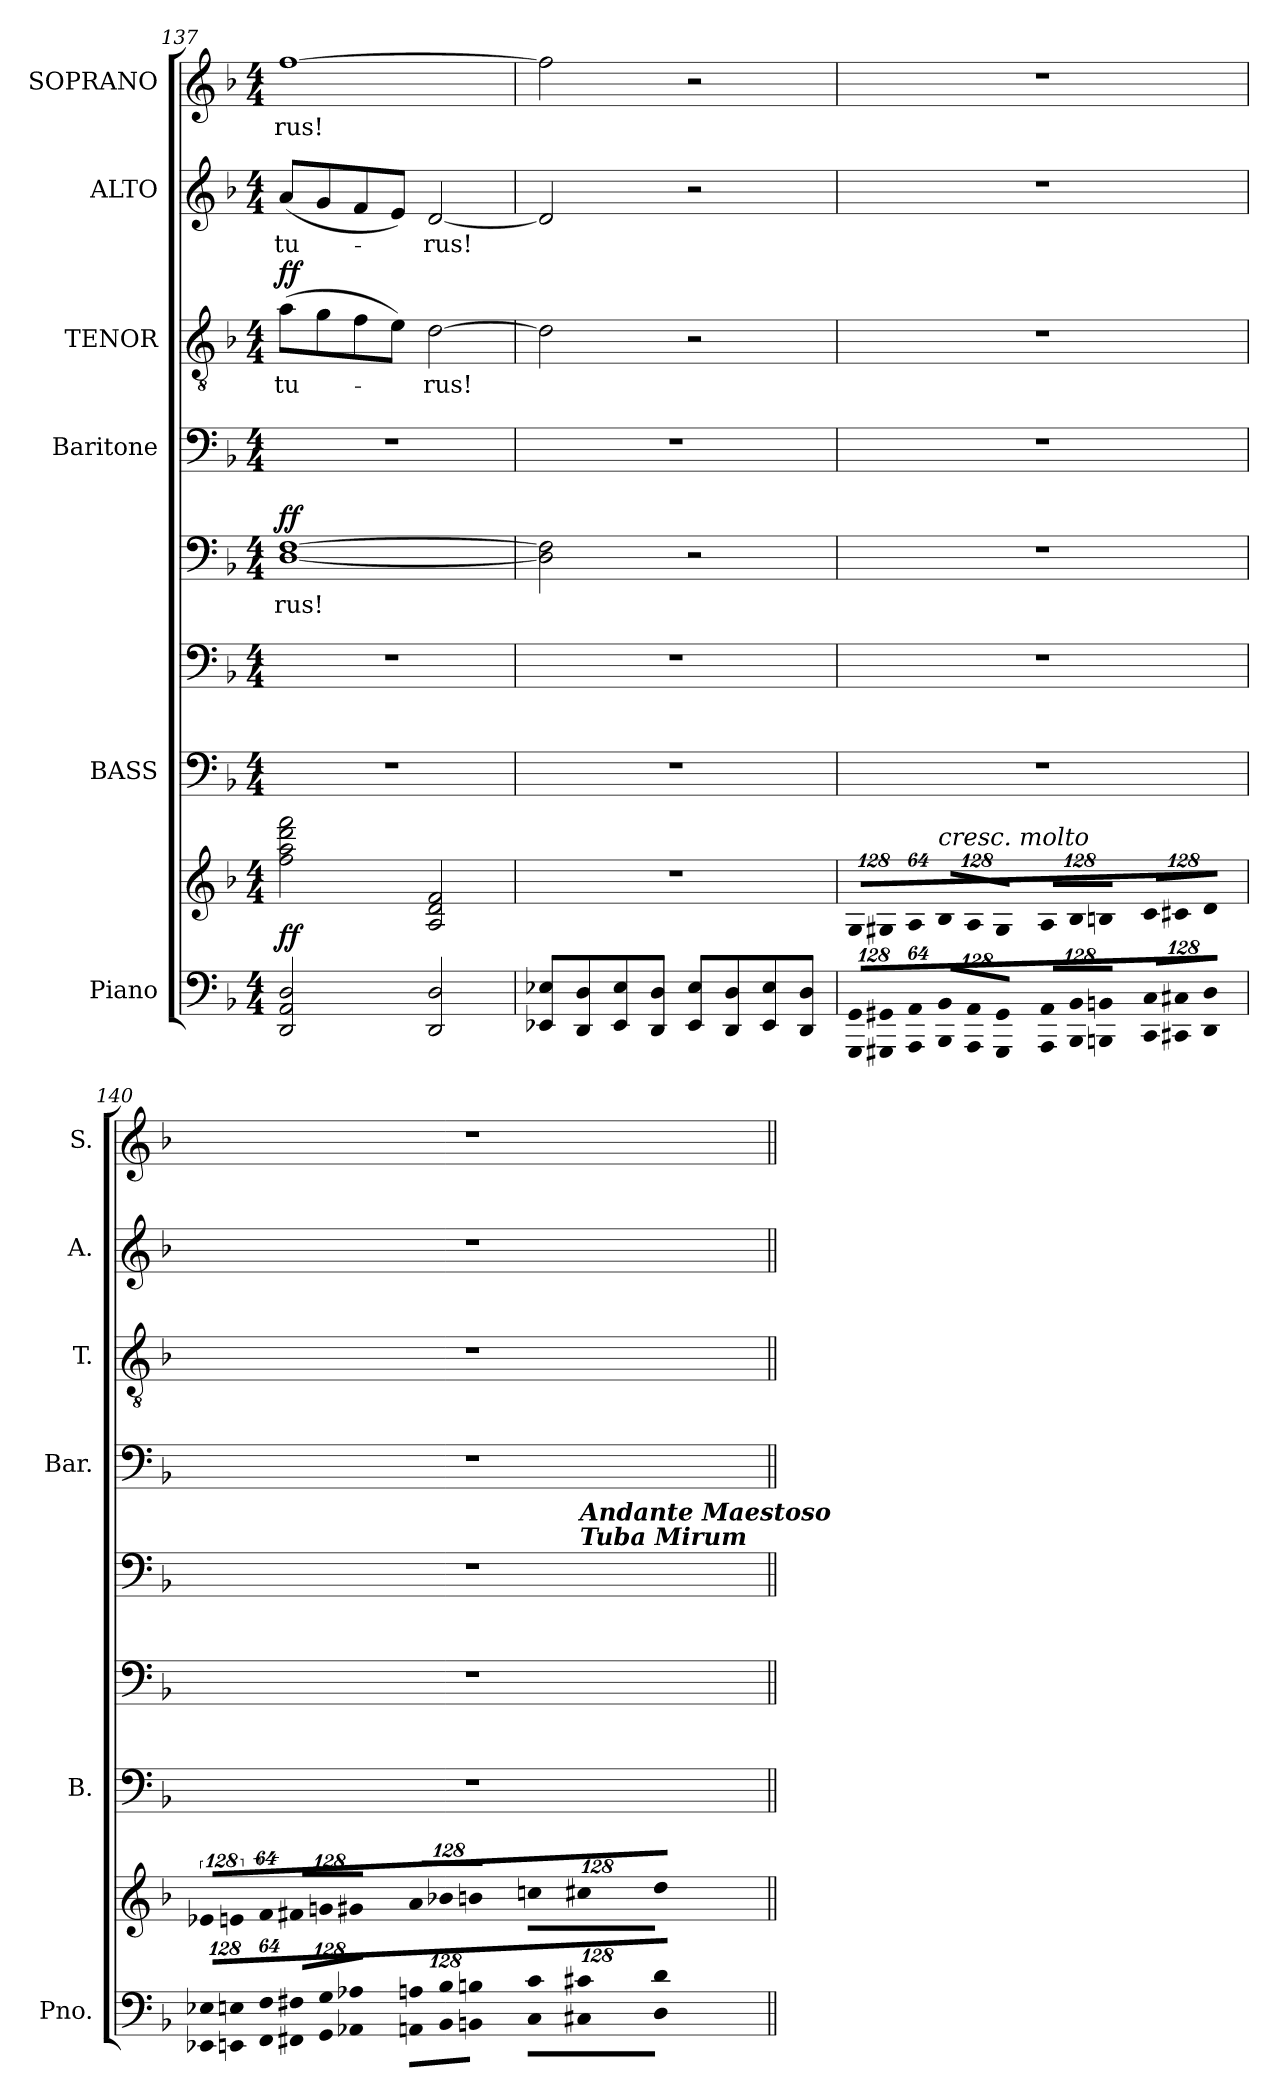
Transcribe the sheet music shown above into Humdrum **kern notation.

**kern	**kern	**dynam	**kern	**kern	**kern	**text	**dynam	**kern	**kern	**text	**dynam	**kern	**text	**kern	**text
*part6	*part6	*part6	*part5	*part5	*part5	*part5	*part5	*part4	*part3	*part3	*part3	*part2	*part2	*part1	*part1
*staff9	*staff8	*staff8/9	*staff7	*staff6	*staff5	*staff5	*staff5/6/7	*staff4	*staff3	*staff3	*staff3	*staff2	*staff2	*staff1	*staff1
*I"Piano	*	*	*I"BASS	*	*	*	*	*I"Baritone	*I"TENOR	*	*	*I"ALTO	*	*I"SOPRANO	*
*I'Pno.	*	*	*I'B.	*	*	*	*	*I'Bar.	*I'T.	*	*	*I'A.	*	*I'S.	*
*clefF4	*clefG2	*	*clefF4	*clefF4	*clefF4	*	*	*clefF4	*clefGv2	*	*	*clefG2	*	*clefG2	*
*	*	*	*	*	*	*	*	*	*ITrd7c12	*	*	*	*	*	*
*k[b-]	*k[b-]	*	*k[b-]	*k[b-]	*k[b-]	*	*	*k[b-]	*k[b-]	*	*	*k[b-]	*	*k[b-]	*
*F:	*F:	*	*F:	*F:	*F:	*	*	*F:	*F:	*	*	*F:	*	*F:	*
*M4/4	*M4/4	*	*M4/4	*M4/4	*M4/4	*	*	*M4/4	*M4/4	*	*	*M4/4	*	*M4/4	*
=137	=137	=137	=137	=137	=137	=137	=137	=137	=137	=137	=137	=137	=137	=137	=137
!	!	!	!	!	!	!LO:LY:b:color=#000000	!	!	!	!	!	!	!	!	!
!	!	!	!	!	!	!	!	!	!	!LO:LY:b:color=#000000	!	!	!	!	!
!	!	!	!	!	!	!	!	!	!	!	!	!	!LO:LY:b:color=#000000	!	!
!	!	!	!	!	!	!	!	!	!	!	!	!	!	!	!LO:LY:b:color=#000000
2DDi/ 2AAi 2Di	2ffi\ 2aai 2dddi 2fffi	ff	1r	1r	[1Di [1Fi	-rus!	ff	1r	(8Ai\L	-tu-	ff	(8ai/L	-tu-	[1ffi	-rus!
.	.	.	.	.	.	.	.	.	8Gi\	.	.	8gi/	.	.	.
.	.	.	.	.	.	.	.	.	8Fi\	.	.	8fi/	.	.	.
.	.	.	.	.	.	.	.	.	8Ei\J)	.	.	8ei/J)	.	.	.
!	!	!	!	!	!	!	!	!	!	!LO:LY:b:color=#000000	!	!	!	!	!
!	!	!	!	!	!	!	!	!	!	!	!	!	!LO:LY:b:color=#000000	!	!
2DDi/ 2Di	2Ai/ 2di 2fi	] ]	.	.	.	.	.	.	[2Di\	-rus!	.	[2di/	-rus!	.	.
=138	=138	=138	=138	=138	=138	=138	=138	=138	=138	=138	=138	=138	=138	=138	=138
8EE-Xi/ 8E-XiL	1r	.	1r	1r	2Di\] 2Fi]	.	.	1r	2Di\]	.	.	2di/]	.	2ffi\]	.
8DDi/ 8Di	.	.	.	.	.	.	.	.	.	.	.	.	.	.	.
8EE-i/ 8E-i	.	.	.	.	.	.	.	.	.	.	.	.	.	.	.
8DDi/ 8DiJ	.	.	.	.	.	.	.	.	.	.	.	.	.	.	.
8EE-i/ 8E-iL	.	.	.	.	2r	.	.	.	2r	.	.	2r	.	2r	.
8DDi/ 8Di	.	.	.	.	.	.	.	.	.	.	.	.	.	.	.
8EE-i/ 8E-i	.	.	.	.	.	.	.	.	.	.	.	.	.	.	.
8DDi/ 8DiJ	.	.	.	.	.	.	.	.	.	.	.	.	.	.	.
=139	=139	=139	=139	=139	=139	=139	=139	=139	=139	=139	=139	=139	=139	=139	=139
*Xbrackettup	*	*	*	*	*	*	*	*	*	*	*	*	*	*	*
!LO:N:vis=8	!	!	!	!	!	!	!	!	!	!	!	!	!	!	!
*	*Xbrackettup	*	*	*	*	*	*	*	*	*	*	*	*	*	*
!	!LO:N:vis=8	!	!	!	!	!	!	!	!	!	!	!	!	!	!
1024%85GGGi/ 1024%85GGiL	1024%85Gi/L	.	1r	1r	1r	.	.	1r	1r	.	.	1r	.	1r	.
!LO:N:vis=8	!LO:N:vis=8	!	!	!	!	!	!	!	!	!	!	!	!	!	!
1024%85GGG#Xi/ 1024%85GG#Xi	1024%85G#Xi/	.	.	.	.	.	.	.	.	.	.	.	.	.	.
!LO:N:vis=8	!LO:N:vis=8	!	!	!	!	!	!	!	!	!	!	!	!	!	!
512%43AAAi/ 512%43AAiJ	512%43Ai/J	.	.	.	.	.	.	.	.	.	.	.	.	.	.
!	!LO:TX:a:i:t=cresc. molto	!	!	!	!	!	!	!	!	!	!	!	!	!	!
!LO:N:vis=8	!LO:N:vis=8	!	!	!	!	!	!	!	!	!	!	!	!	!	!
1024%85BBB-i/ 1024%85BB-iL	1024%85B-i/L	.	.	.	.	.	.	.	.	.	.	.	.	.	.
!LO:N:vis=8	!LO:N:vis=8	!	!	!	!	!	!	!	!	!	!	!	!	!	!
1024%85AAAi/ 1024%85AAi	1024%85Ai/	.	.	.	.	.	.	.	.	.	.	.	.	.	.
!LO:N:vis=8	!LO:N:vis=8	!	!	!	!	!	!	!	!	!	!	!	!	!	!
512%43GGG#i/ 512%43GG#iJ	512%43G#i/J	.	.	.	.	.	.	.	.	.	.	.	.	.	.
!LO:N:vis=8	!LO:N:vis=8	!	!	!	!	!	!	!	!	!	!	!	!	!	!
1024%85AAAi/ 1024%85AAiL	1024%85Ai/L	.	.	.	.	.	.	.	.	.	.	.	.	.	.
!LO:N:vis=8	!LO:N:vis=8	!	!	!	!	!	!	!	!	!	!	!	!	!	!
1024%85BBB-i/ 1024%85BB-i	1024%85B-i/	.	.	.	.	.	.	.	.	.	.	.	.	.	.
!LO:N:vis=8	!LO:N:vis=8	!	!	!	!	!	!	!	!	!	!	!	!	!	!
512%43BBBni/ 512%43BBniJ	512%43Bni/J	.	.	.	.	.	.	.	.	.	.	.	.	.	.
!LO:N:vis=8	!LO:N:vis=8	!	!	!	!	!	!	!	!	!	!	!	!	!	!
1024%85CCi/ 1024%85CiL	1024%85ci/L	.	.	.	.	.	.	.	.	.	.	.	.	.	.
!LO:N:vis=8	!LO:N:vis=8	!	!	!	!	!	!	!	!	!	!	!	!	!	!
1024%85CC#Xi/ 1024%85C#Xi	1024%85c#Xi/	.	.	.	.	.	.	.	.	.	.	.	.	.	.
!LO:N:vis=8	!LO:N:vis=8	!	!	!	!	!	!	!	!	!	!	!	!	!	!
512%43DDi/ 512%43DiJ	512%43di/J	.	.	.	.	.	.	.	.	.	.	.	.	.	.
!!LO:LB:g=z
=140	=140	=140	=140	=140	=140	=140	=140	=140	=140	=140	=140	=140	=140	=140	=140
!LO:N:vis=8	!	!	!	!	!	!	!	!	!	!	!	!	!	!	!
*	*brackettup	*	*	*	*	*	*	*	*	*	*	*	*	*	*
!	!LO:N:vis=8	!	!	!	!	!	!	!	!	!	!	!	!	!	!
*	*	*	*	*	*^	*	*	*	*	*	*	*	*	*	*
1024%85EE-Xi/ 1024%85E-XiL	1024%85e-Xi/L	.	1r	1r	1r	2ryy	.	.	1r	1r	.	.	1r	.	1r	.
!LO:N:vis=8	!LO:N:vis=8	!	!	!	!	!	!	!	!	!	!	!	!	!	!	!
1024%85EEni/ 1024%85Eni	1024%85eni/	.	.	.	.	.	.	.	.	.	.	.	.	.	.	.
!LO:N:vis=8	!LO:N:vis=8	!	!	!	!	!	!	!	!	!	!	!	!	!	!	!
512%43FFi/ 512%43FiJ	512%43fi/J	.	.	.	.	.	.	.	.	.	.	.	.	.	.	.
!LO:N:vis=8	!LO:N:vis=8	!	!	!	!	!	!	!	!	!	!	!	!	!	!	!
1024%85FF#Xi/ 1024%85F#XiL	1024%85f#Xi/L	.	.	.	.	.	.	.	.	.	.	.	.	.	.	.
!LO:N:vis=8	!LO:N:vis=8	!	!	!	!	!	!	!	!	!	!	!	!	!	!	!
1024%85GGi/ 1024%85Gi	1024%85gni/	.	.	.	.	.	.	.	.	.	.	.	.	.	.	.
!LO:N:vis=8	!LO:N:vis=8	!	!	!	!	!	!	!	!	!	!	!	!	!	!	!
512%43AA-Xi/ 512%43A-XiJ	512%43g#Xi/J	.	.	.	.	.	.	.	.	.	.	.	.	.	.	.
!LO:N:vis=8	!LO:N:vis=8	!	!	!	!	!	!	!	!	!	!	!	!	!	!	!
1024%85AAni\ 1024%85AniL	1024%85ai/L	.	.	.	.	4ryy	.	.	.	.	.	.	.	.	.	.
!LO:N:vis=8	!LO:N:vis=8	!	!	!	!	!	!	!	!	!	!	!	!	!	!	!
1024%85BB-i\ 1024%85B-i	1024%85b-Xi/	.	.	.	.	.	.	.	.	.	.	.	.	.	.	.
!LO:N:vis=8	!LO:N:vis=8	!	!	!	!	!	!	!	!	!	!	!	!	!	!	!
512%43BBni\ 512%43BniJ	512%43bni/J	.	.	.	.	.	.	.	.	.	.	.	.	.	.	.
!LO:N:vis=8	!LO:N:vis=8	!	!	!	!	!	!	!	!	!	!	!	!	!	!	!
1024%85Ci\ 1024%85ciL	1024%85ccni\L	.	.	.	.	8ryy	.	.	.	.	.	.	.	.	.	.
!LO:N:vis=8	!LO:N:vis=8	!	!	!	!	!	!	!	!	!	!	!	!	!	!	!
1024%85C#Xi\ 1024%85c#Xi	1024%85cc#Xi\	.	.	.	.	.	.	.	.	.	.	.	.	.	.	.
.	.	.	.	.	.	16ryy	.	.	.	.	.	.	.	.	.	.
!LO:N:vis=8	!LO:N:vis=8	!	!	!	!	!	!	!	!	!	!	!	!	!	!	!
512%43Di\ 512%43diJ	512%43ddi\J	.	.	.	.	.	.	.	.	.	.	.	.	.	.	.
.	.	.	.	.	.	32ryy	.	.	.	.	.	.	.	.	.	.
.	.	.	.	.	.	64ryy	.	.	.	.	.	.	.	.	.	.
.	.	.	.	.	.	128...ryy	.	.	.	.	.	.	.	.	.	.
!	!	!	!	!	!	!LO:TX:a:Bi:t=Tuba Mirum	!	!	!	!	!	!	!	!	!	!
!	!	!	!	!	!	!LO:TX:a:Bi:t=Andante Maestoso	!	!	!	!	!	!	!	!	!	!
.	.	.	.	.	.	1024ryy	.	.	.	.	.	.	.	.	.	.
*	*	*	*	*	*v	*v	*	*	*	*	*	*	*	*	*	*
=||	=||	=||	=||	=||	=||	=||	=||	=||	=||	=||	=||	=||	=||	=||	=||
*-	*-	*-	*-	*-	*-	*-	*-	*-	*-	*-	*-	*-	*-	*-	*-
